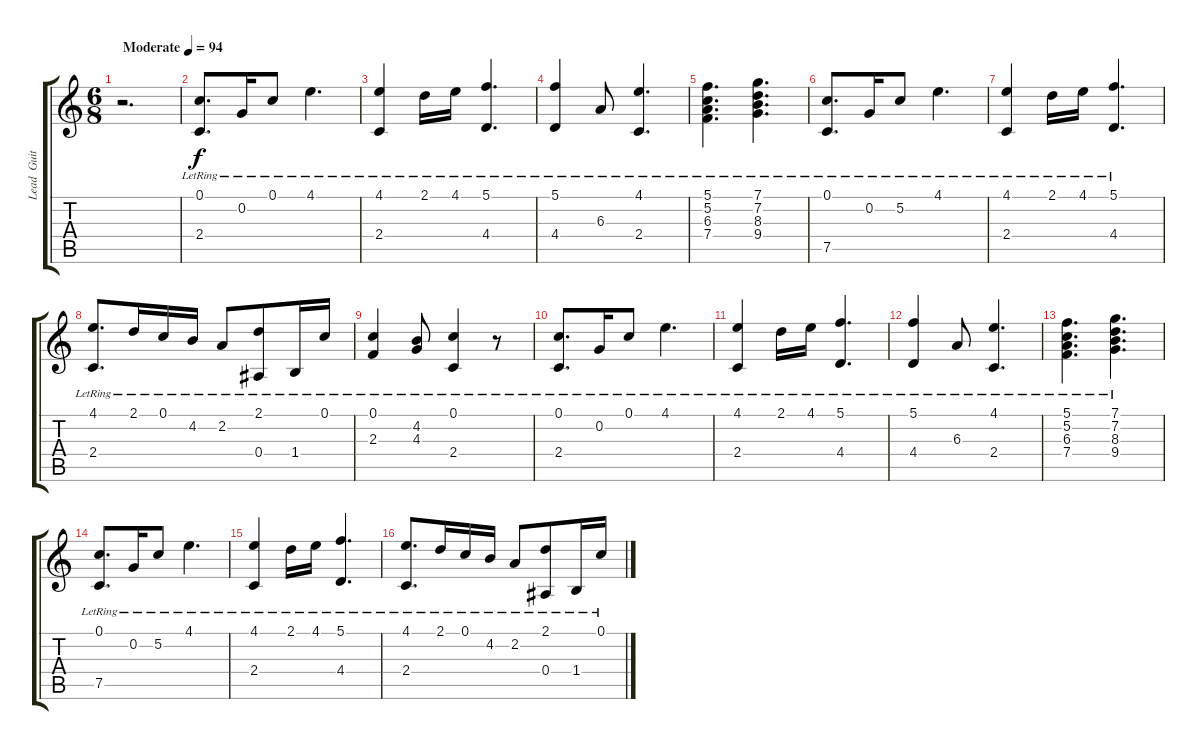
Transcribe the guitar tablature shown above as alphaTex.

\track ("Lead  Guitar" "Lead  Guit") {instrument acousticguitarsteel}
\staff {score tabs}
\tuning (C4 G3 Eb3 Bb2 F2 C2) {hide}
\ts (6 8)
\tempo (94 "Moderate")
\clef g2
\ks c
r.2{d dy f instrument acousticguitarsteel} |
(0.1{lr} 2.4{lr}).8{d} 0.2{lr}.16 0.1{lr}.8 4.1{lr}.4{d} |
(4.1{lr} 2.4{lr}).4 2.1{lr}.16 4.1{lr}.16 (5.1{lr} 4.4{lr}).4{d} |
(5.1{lr} 4.4{lr}).4 6.3{lr}.8 (4.1{lr} 2.4{lr}).4{d} |
(5.1{lr} 5.2{lr} 6.3{lr} 7.4{lr}).4{d} (7.1{lr} 7.2{lr} 8.3{lr} 9.4{lr}).4{d} |
(0.1{lr} 7.5{lr}).8{d} 0.2{lr}.16 5.2{lr}.8 4.1{lr}.4{d} |
(4.1{lr} 2.4{lr}).4 2.1{lr}.16 4.1{lr}.16 (5.1{lr} 4.4{lr}).4{d} |
(4.1{lr} 2.4{lr}).8{d} 2.1{lr}.16 0.1{lr}.16 4.2{lr}.16 2.2{lr}.8 (2.1{lr} 0.4{lr}).8 1.4{lr}.16 0.1{lr}.16 |
(0.1{lr} 2.3{lr}).4 (4.2{lr} 4.3{lr}).8 (0.1{lr} 2.4{lr}).4 r.8 |
(0.1{lr} 2.4{lr}).8{d} 0.2{lr}.16 0.1{lr}.8 4.1{lr}.4{d} |
(4.1{lr} 2.4{lr}).4 2.1{lr}.16 4.1{lr}.16 (5.1{lr} 4.4{lr}).4{d} |
(5.1{lr} 4.4{lr}).4 6.3{lr}.8 (4.1{lr} 2.4{lr}).4{d} |
(5.1{lr} 5.2{lr} 6.3{lr} 7.4{lr}).4{d} (7.1{lr} 7.2{lr} 8.3{lr} 9.4{lr}).4{d} |
(0.1{lr} 7.5{lr}).8{d} 0.2{lr}.16 5.2{lr}.8 4.1{lr}.4{d} |
(4.1{lr} 2.4{lr}).4 2.1{lr}.16 4.1{lr}.16 (5.1{lr} 4.4{lr}).4{d} |
(4.1{lr} 2.4{lr}).8{d} 2.1{lr}.16 0.1{lr}.16 4.2{lr}.16 2.2{lr}.8 (2.1{lr} 0.4{lr}).8 1.4{lr}.16 0.1{lr}.16
